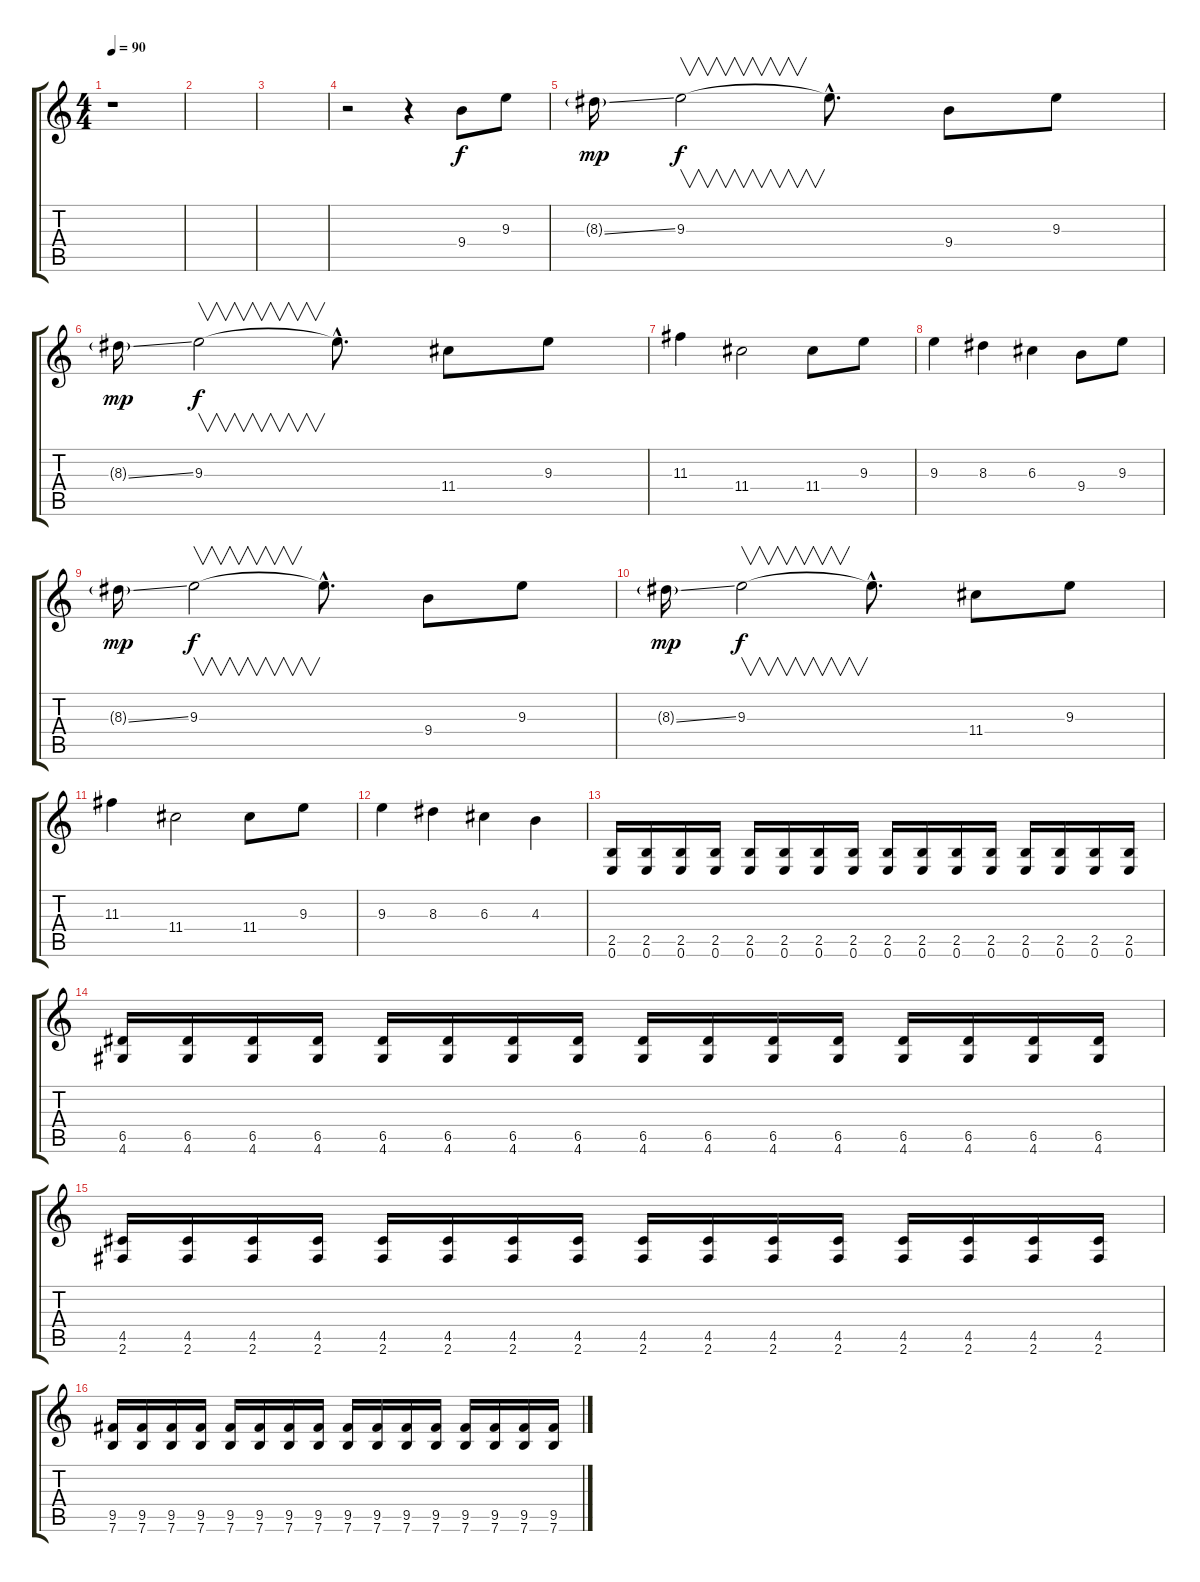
\track "" {instrument distortionguitar}
\staff {score tabs}
\tuning (E4 B3 G3 D3 A2 E2) {hide}
\ts (4 4)
\tempo 90
\clef g2
\ks c
r.1{txt "" dy f instrument distortionguitar} |
|
|
r.2 r.4 9.4.8 9.3.8 |
8.3{ss g}.16{dy mp} 9.3.2{v dy f} 9.3{hac t}.8{d} 9.4.8 9.3.8 |
8.3{ss g}.16{dy mp} 9.3.2{v dy f} 9.3{hac t}.8{d} 11.4.8 9.3.8 |
11.3.4 11.4.2 11.4.8 9.3.8 |
9.3.4 8.3.4 6.3.4 9.4.8 9.3.8 |
8.3{ss g}.16{dy mp} 9.3.2{v dy f} 9.3{hac t}.8{d} 9.4.8 9.3.8 |
8.3{ss g}.16{dy mp} 9.3.2{v dy f} 9.3{hac t}.8{d} 11.4.8 9.3.8 |
11.3.4 11.4.2 11.4.8 9.3.8 |
9.3.4 8.3.4 6.3.4 4.3.4 |
(2.5 0.6).16 (2.5 0.6).16 (2.5 0.6).16 (2.5 0.6).16 (2.5 0.6).16 (2.5 0.6).16 (2.5 0.6).16 (2.5 0.6).16 (2.5 0.6).16 (2.5 0.6).16 (2.5 0.6).16 (2.5 0.6).16 (2.5 0.6).16 (2.5 0.6).16 (2.5 0.6).16 (2.5 0.6).16 |
(6.5 4.6).16 (6.5 4.6).16 (6.5 4.6).16 (6.5 4.6).16 (6.5 4.6).16 (6.5 4.6).16 (6.5 4.6).16 (6.5 4.6).16 (6.5 4.6).16 (6.5 4.6).16 (6.5 4.6).16 (6.5 4.6).16 (6.5 4.6).16 (6.5 4.6).16 (6.5 4.6).16 (6.5 4.6).16 |
(4.5 2.6).16 (4.5 2.6).16 (4.5 2.6).16 (4.5 2.6).16 (4.5 2.6).16 (4.5 2.6).16 (4.5 2.6).16 (4.5 2.6).16 (4.5 2.6).16 (4.5 2.6).16 (4.5 2.6).16 (4.5 2.6).16 (4.5 2.6).16 (4.5 2.6).16 (4.5 2.6).16 (4.5 2.6).16 |
(9.5 7.6).16 (9.5 7.6).16 (9.5 7.6).16 (9.5 7.6).16 (9.5 7.6).16 (9.5 7.6).16 (9.5 7.6).16 (9.5 7.6).16 (9.5 7.6).16 (9.5 7.6).16 (9.5 7.6).16 (9.5 7.6).16 (9.5 7.6).16 (9.5 7.6).16 (9.5 7.6).16 (9.5 7.6).16
